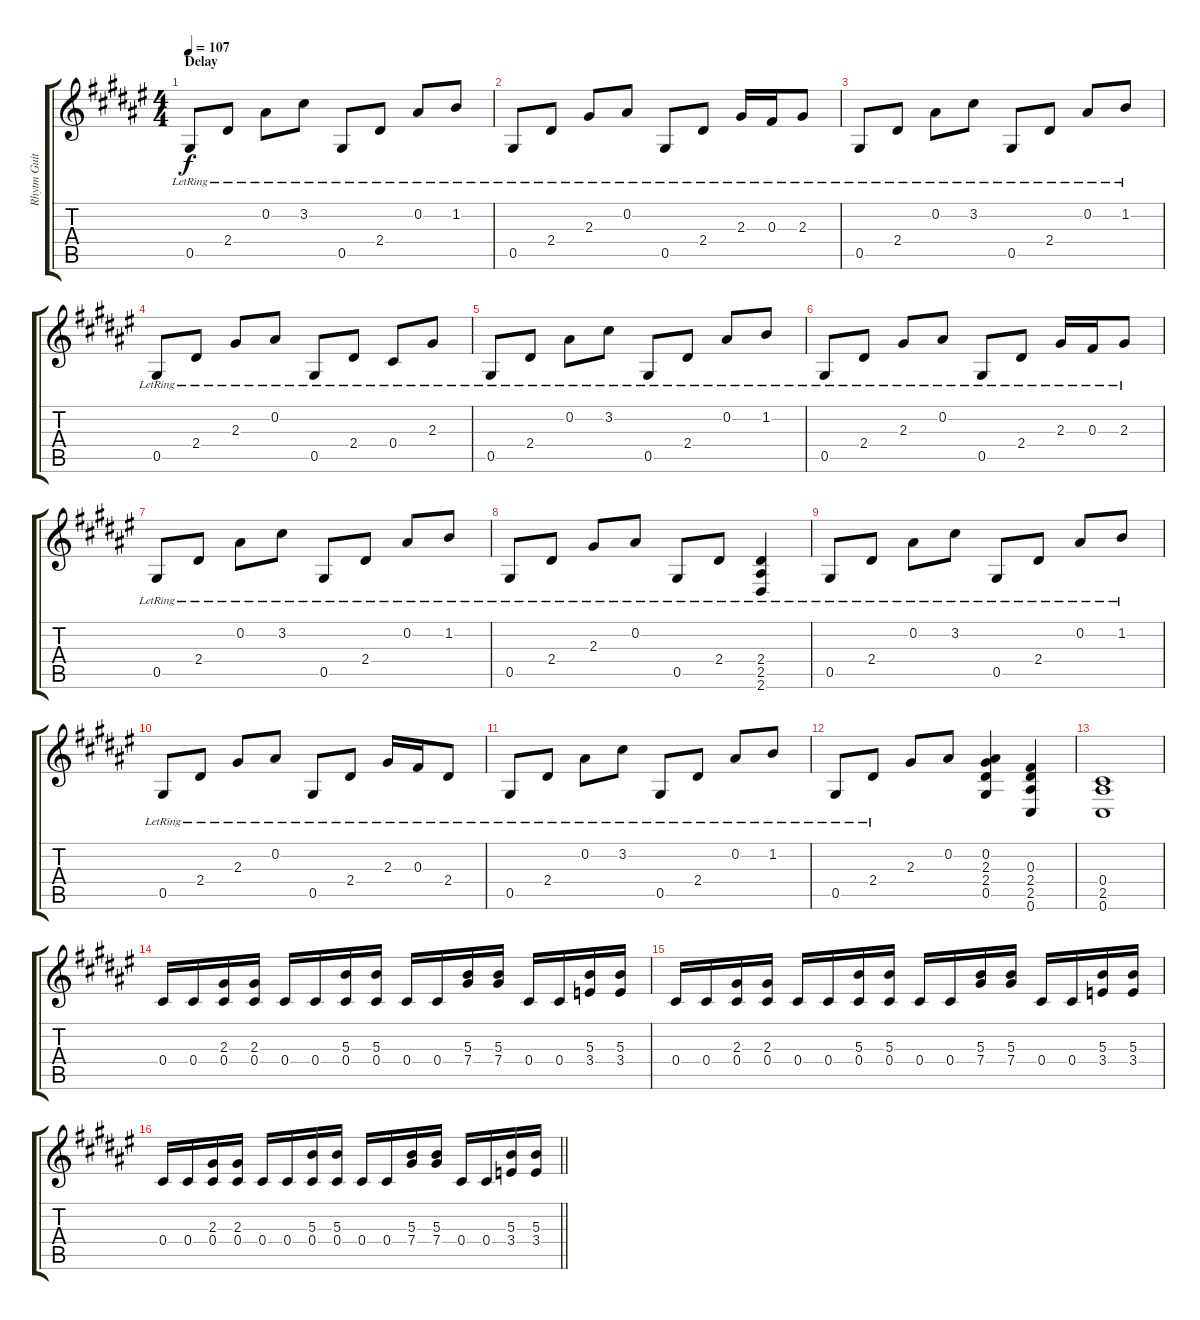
\track ("Rhytm Guitar" "Rhytm Guit") {instrument distortionguitar}
\staff {score tabs}
\tuning (Eb4 Bb3 Gb3 Db3 Ab2 Db2) {hide}
\ts (4 4)
\section ("" "Delay")
\tempo 107
\clef g2
\ks f#
0.5{lr}.8{dy f instrument electricguitarjazz} 2.4{lr}.8 0.2{lr}.8 3.2{lr}.8 0.5{lr}.8 2.4{lr}.8 0.2{lr}.8 1.2{lr}.8 |
0.5{lr}.8 2.4{lr}.8 2.3{lr}.8 0.2{lr}.8 0.5{lr}.8 2.4{lr}.8 2.3{lr}.16 0.3{lr}.16 2.3{lr}.8 |
0.5{lr}.8 2.4{lr}.8 0.2{lr}.8 3.2{lr}.8 0.5{lr}.8 2.4{lr}.8 0.2{lr}.8 1.2{lr}.8 |
0.5{lr}.8 2.4{lr}.8 2.3{lr}.8 0.2{lr}.8 0.5{lr}.8 2.4{lr}.8 0.4{lr}.8 2.3{lr}.8 |
0.5{lr}.8 2.4{lr}.8 0.2{lr}.8 3.2{lr}.8 0.5{lr}.8 2.4{lr}.8 0.2{lr}.8 1.2{lr}.8 |
0.5{lr}.8 2.4{lr}.8 2.3{lr}.8 0.2{lr}.8 0.5{lr}.8 2.4{lr}.8 2.3{lr}.16 0.3{lr}.16 2.3{lr}.8 |
0.5{lr}.8 2.4{lr}.8 0.2{lr}.8 3.2{lr}.8 0.5{lr}.8 2.4{lr}.8 0.2{lr}.8 1.2{lr}.8 |
0.5{lr}.8 2.4{lr}.8 2.3{lr}.8 0.2{lr}.8 0.5{lr}.8 2.4{lr}.8 (2.4{lr} 2.5{lr} 2.6{lr}).4 |
0.5{lr}.8 2.4{lr}.8 0.2{lr}.8 3.2{lr}.8 0.5{lr}.8 2.4{lr}.8 0.2{lr}.8 1.2{lr}.8 |
0.5{lr}.8 2.4{lr}.8 2.3{lr}.8 0.2{lr}.8 0.5{lr}.8 2.4{lr}.8 2.3{lr}.16 0.3{lr}.16 2.4{lr}.8 |
0.5{lr}.8 2.4{lr}.8 0.2{lr}.8 3.2{lr}.8 0.5{lr}.8 2.4{lr}.8 0.2{lr}.8 1.2{lr}.8 |
0.5{lr}.8 2.4{lr}.8 2.3.8 0.2.8 (0.2 2.3 2.4 0.5).4 (0.3 2.4 2.5 0.6).4 |
(0.4 2.5 0.6).1 |
0.4.16{volume 8 instrument overdrivenguitar} 0.4.16 (2.3 0.4).16 (2.3 0.4).16 0.4.16 0.4.16 (5.3 0.4).16 (5.3 0.4).16 0.4.16 0.4.16 (5.3 7.4).16 (5.3 7.4).16 0.4.16 0.4.16 (5.3 3.4).16 (5.3 3.4).16 |
0.4.16 0.4.16 (2.3 0.4).16 (2.3 0.4).16 0.4.16 0.4.16 (5.3 0.4).16 (5.3 0.4).16 0.4.16 0.4.16 (5.3 7.4).16 (5.3 7.4).16 0.4.16 0.4.16 (5.3 3.4).16 (5.3 3.4).16 |
\barLineRight lightlight
0.4.16 0.4.16 (2.3 0.4).16 (2.3 0.4).16 0.4.16 0.4.16 (5.3 0.4).16 (5.3 0.4).16 0.4.16 0.4.16 (5.3 7.4).16 (5.3 7.4).16 0.4.16 0.4.16 (5.3 3.4).16 (5.3 3.4).16
